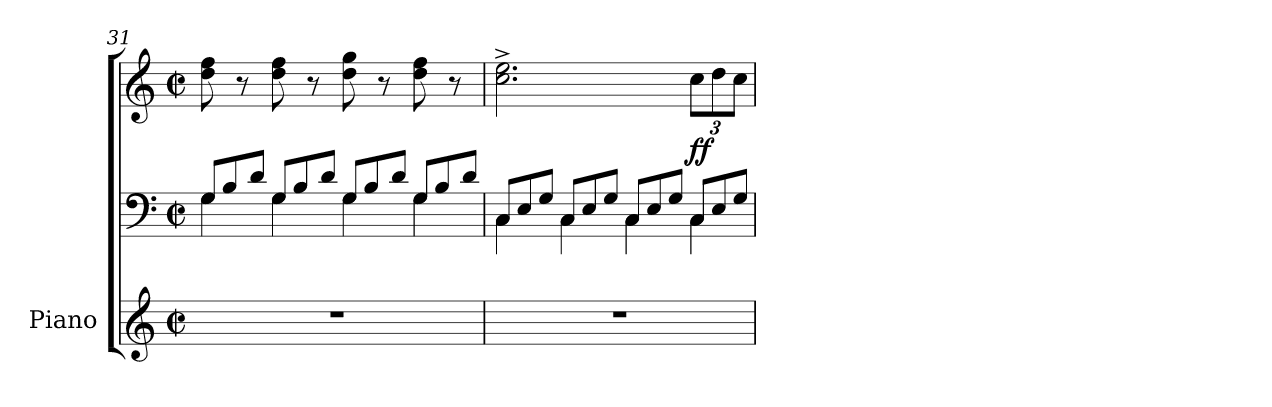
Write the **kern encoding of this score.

**kern	**kern	**kern	**dynam
*part1	*part1	*part1	*part1
*staff3	*staff2	*staff1	*staff1/2/3
*I"Piano	*	*	*
*I'Pno	*	*	*
*clefG2	*clefF4	*clefG2	*
*k[]	*k[]	*k[]	*
*M2/2	*M2/2	*M2/2	*
*met(c|)	*met(c|)	*met(c|)	*
*	*Xtuplet	*	*
=31	=31	=31	=31
*	*^	*	*
1r	12G/L	4G\	8dd\ 8ff\	.
.	12B/	.	.	.
.	.	.	8r	.
.	12d/J	.	.	.
.	12G/L	4G\	8dd\ 8ff\	.
.	12B/	.	.	.
.	.	.	8r	.
.	12d/J	.	.	.
.	12G/L	4G\	8dd\ 8gg\	.
.	12B/	.	.	.
.	.	.	8r	.
.	12d/J	.	.	.
.	12G/L	4G\	8dd\ 8ff\	.
.	12B/	.	.	.
.	.	.	8r	.
.	12d/J	.	.	.
=32	=32	=32	=32	=32
1r	12C/L	4C\	2.cc\^< 2.ee\^<	.
.	12E/	.	.	.
.	12G/J	.	.	.
.	12C/L	4C\	.	.
.	12E/	.	.	.
.	12G/J	.	.	.
.	12C/L	4C\	.	.
.	12E/	.	.	.
.	12G/J	.	.	.
*	*	*	*Xbrackettup	*
!	!	!	!	!LO:DY:b
.	12C/L	4C\	12cc\L	ff
.	12E/	.	12dd\	.
.	12G/J	.	12cc\J	.
*	*v	*v	*	*
=	=	=	=
*-	*-	*-	*-
